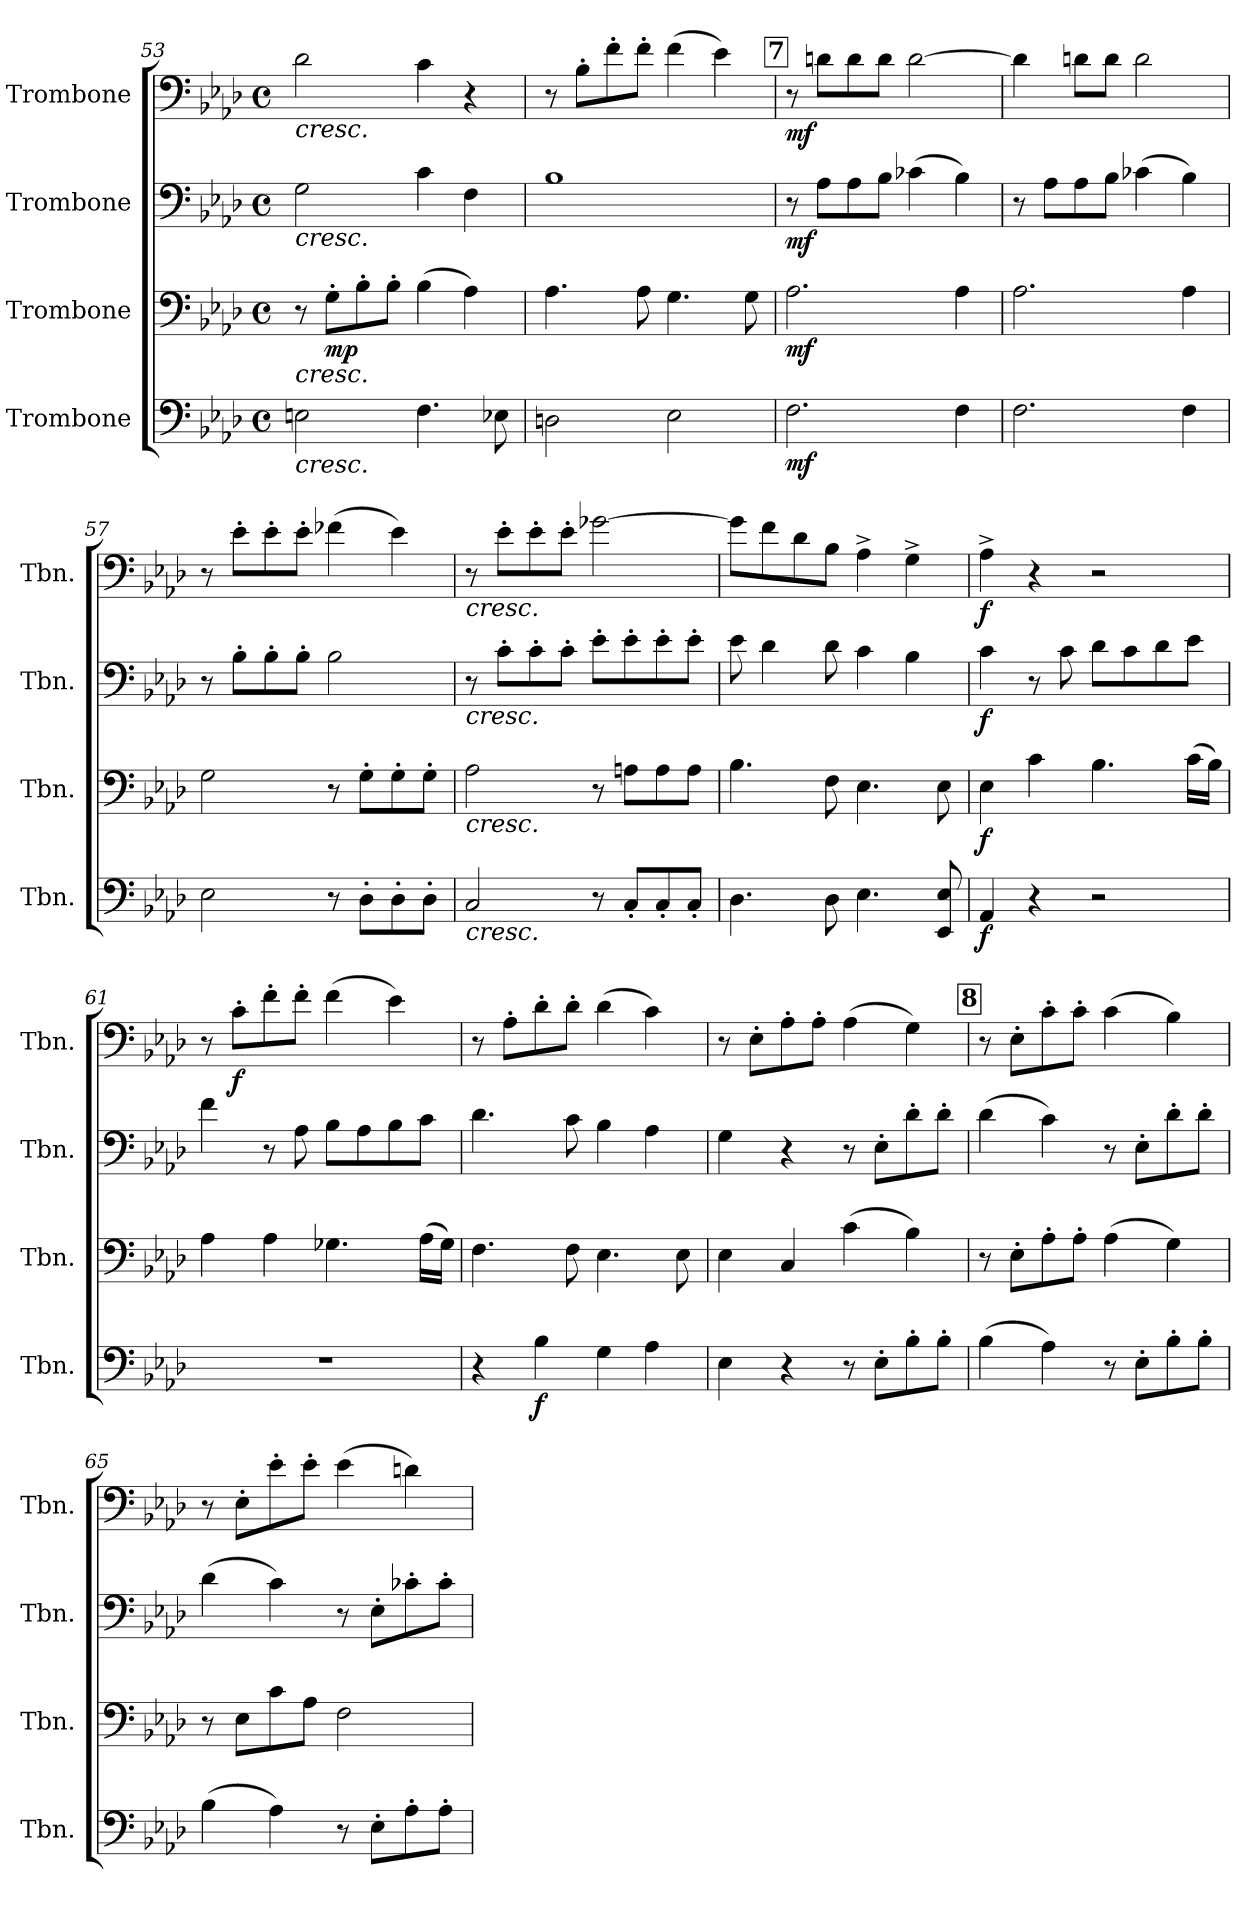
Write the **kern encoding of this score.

**kern	**dynam	**kern	**dynam	**kern	**dynam	**kern	**dynam
*part4	*part4	*part3	*part3	*part2	*part2	*part1	*part1
*staff4	*staff4	*staff3	*staff3	*staff2	*staff2	*staff1	*staff1
*I"Trombone	*	*I"Trombone	*	*I"Trombone	*	*I"Trombone	*
*I'Tbn.	*	*I'Tbn.	*	*I'Tbn.	*	*I'Tbn.	*
!!LO:LB:g=z
*clefF4	*	*clefF4	*	*clefF4	*	*clefF4	*
*k[b-e-a-d-]	*	*k[b-e-a-d-]	*	*k[b-e-a-d-]	*	*k[b-e-a-d-]	*
*M4/4	*	*M4/4	*	*M4/4	*	*M4/4	*
*met(c)	*	*met(c)	*	*met(c)	*	*met(c)	*
=53	=53	=53	=53	=53	=53	=53	=53
!	!	!	!	!	!	!LO:TX:b:i:t=cresc.	!
!	!	!	!	!LO:TX:b:i:t=cresc.	!	!	!
!	!	!LO:TX:b:i:t=cresc.	!	!	!	!	!
!LO:TX:b:i:t=cresc.	!	!	!	!	!	!	!
2En\	.	8r	.	2G\	.	2d-\	.
!	!	!	!LO:DY:b	!	!	!	!
.	.	8G'\L	mp	.	.	.	.
.	.	8B-'\	.	.	.	.	.
.	.	8B-'\J	.	.	.	.	.
4.F\	.	(>4B-\	.	4c\	.	4c\	.
.	.	4A-\)	.	4F\	.	4r	.
8E-X\	.	.	.	.	.	.	.
=54	=54	=54	=54	=54	=54	=54	=54
2Dn\	.	4.A-\	.	1B-	.	8r	.
.	.	.	.	.	.	8B-'\L	.
.	.	.	.	.	.	8f'\	.
.	.	8A-\	.	.	.	8f'\J	.
2E-\	.	4.G\	.	.	.	(>4f\	.
.	.	.	.	.	.	4e-\)	.
.	.	8G\	.	.	.	.	.
!!LO:REH:place=s1:a:B:fs=14:t=7
=55	=55	=55	=55	=55	=55	=55	=55
!	!LO:DY:b	!	!LO:DY:b	!	!LO:DY:b	!	!LO:DY:b
2.F\	mf	2.A-\	mf	8r	mf	8r	mf
.	.	.	.	8A-\L	.	8dn\L	.
.	.	.	.	8A-\	.	8d\	.
.	.	.	.	8B-\J	.	8d\J	.
.	.	.	.	(>4c-X\	.	[2d\	.
4F\	.	4A-\	.	4B-\)	.	.	.
=56	=56	=56	=56	=56	=56	=56	=56
2.F\	.	2.A-\	.	8r	.	4d\]	.
.	.	.	.	8A-\L	.	.	.
.	.	.	.	8A-\	.	8dn\L	.
.	.	.	.	8B-\J	.	8d\J	.
.	.	.	.	(>4c-X\	.	2d\	.
4F\	.	4A-\	.	4B-\)	.	.	.
=57	=57	=57	=57	=57	=57	=57	=57
2E-\	.	2G\	.	8r	.	8r	.
.	.	.	.	8B-'\L	.	8e-'\L	.
.	.	.	.	8B-'\	.	8e-'\	.
.	.	.	.	8B-'\J	.	8e-'\J	.
8r	.	8r	.	2B-\	.	(>4f-X\	.
8D-'\L	.	8G'\L	.	.	.	.	.
8D-'\	.	8G'\	.	.	.	4e-\)	.
8D-'\J	.	8G'\J	.	.	.	.	.
!!LO:PB:g=z
=58	=58	=58	=58	=58	=58	=58	=58
!	!	!	!	!	!	!LO:TX:b:i:t=cresc.	!
!	!	!	!	!LO:TX:b:i:t=cresc.	!	!	!
!	!	!LO:TX:b:i:t=cresc.	!	!	!	!	!
!LO:TX:b:i:t=cresc.	!	!	!	!	!	!	!
2C/	.	2A-\	.	8r	.	8r	.
.	.	.	.	8c'\L	.	8e-'\L	.
.	.	.	.	8c'\	.	8e-'\	.
.	.	.	.	8c'\J	.	8e-'\J	.
8r	.	8r	.	8e-'\L	.	[2g-X\	.
8C'/L	.	8An\L	.	8e-'\	.	.	.
8C'/	.	8A\	.	8e-'\	.	.	.
8C'/J	.	8A\J	.	8e-'\J	.	.	.
=59	=59	=59	=59	=59	=59	=59	=59
4.D-\	.	4.B-\	.	8e-\	.	8g-\L]	.
.	.	.	.	4d-\	.	8f\	.
.	.	.	.	.	.	8d-\	.
8D-\	.	8F\	.	8d-\	.	8B-\J	.
4.E-\	.	4.E-\	.	4c\	.	4A-^\	.
.	.	.	.	4B-\	.	4G^\	.
8EE-/ 8E-/	.	8E-\	.	.	.	.	.
=60	=60	=60	=60	=60	=60	=60	=60
!	!LO:DY:b	!	!LO:DY:b	!	!LO:DY:b	!	!LO:DY:b
4AA-/	f	4E-\	f	4c\	f	4A-^\	f
4r	.	4c\	.	8r	.	4r	.
.	.	.	.	8c\	.	.	.
2r	.	4.B-\	.	8d-\L	.	2r	.
.	.	.	.	8c\	.	.	.
.	.	.	.	8d-\	.	.	.
.	.	(>16c\LL	.	8e-\J	.	.	.
.	.	16B-\JJ)	.	.	.	.	.
=61	=61	=61	=61	=61	=61	=61	=61
1r	.	4A-\	.	4f\	.	8r	.
!	!	!	!	!	!	!	!LO:DY:b
.	.	.	.	.	.	8c'\L	f
.	.	4A-\	.	8r	.	8f'\	.
.	.	.	.	8A-\	.	8f'\J	.
.	.	4.G-X\	.	8B-\L	.	(>4f\	.
.	.	.	.	8A-\	.	.	.
.	.	.	.	8B-\	.	4e-\)	.
.	.	(>16A-\LL	.	8c\J	.	.	.
.	.	16G-\JJ)	.	.	.	.	.
!!LO:LB:g=z
=62	=62	=62	=62	=62	=62	=62	=62
4r	.	4.F\	.	4.d-\	.	8r	.
.	.	.	.	.	.	8A-'\L	.
!	!LO:DY:b	!	!	!	!	!	!
4B-\	f	.	.	.	.	8d-'\	.
.	.	8F\	.	8c\	.	8d-'\J	.
4G\	.	4.E-\	.	4B-\	.	(>4d-\	.
4A-\	.	.	.	4A-\	.	4c\)	.
.	.	8E-\	.	.	.	.	.
=63	=63	=63	=63	=63	=63	=63	=63
4E-\	.	4E-\	.	4G\	.	8r	.
.	.	.	.	.	.	8E-'\L	.
4r	.	4C/	.	4r	.	8A-'\	.
.	.	.	.	.	.	8A-'\J	.
8r	.	(>4c\	.	8r	.	(>4A-\	.
8E-'\L	.	.	.	8E-'\L	.	.	.
8B-'\	.	4B-\)	.	8d-'\	.	4G\)	.
8B-'\J	.	.	.	8d-'\J	.	.	.
!!LO:REH:place=s1:a:B:fs=14:t=8
=64	=64	=64	=64	=64	=64	=64	=64
(>4B-\	.	8r	.	(>4d-\	.	8r	.
.	.	8E-'\L	.	.	.	8E-'\L	.
4A-\)	.	8A-'\	.	4c\)	.	8c'\	.
.	.	8A-'\J	.	.	.	8c'\J	.
8r	.	(>4A-\	.	8r	.	(>4c\	.
8E-'\L	.	.	.	8E-'\L	.	.	.
8B-'\	.	4G\)	.	8d-'\	.	4B-\)	.
8B-'\J	.	.	.	8d-'\J	.	.	.
=65	=65	=65	=65	=65	=65	=65	=65
(>4B-\	.	8r	.	(>4d-\	.	8r	.
.	.	8E-\L	.	.	.	8E-'\L	.
4A-\)	.	8c\	.	4c\)	.	8e-'\	.
.	.	8A-\J	.	.	.	8e-'\J	.
8r	.	2F\	.	8r	.	(>4e-\	.
8E-'\L	.	.	.	8E-'\L	.	.	.
8A-'\	.	.	.	8c-X'\	.	4dn\)	.
8A-'\J	.	.	.	8c-'\J	.	.	.
=	=	=	=	=	=	=	=
*-	*-	*-	*-	*-	*-	*-	*-
